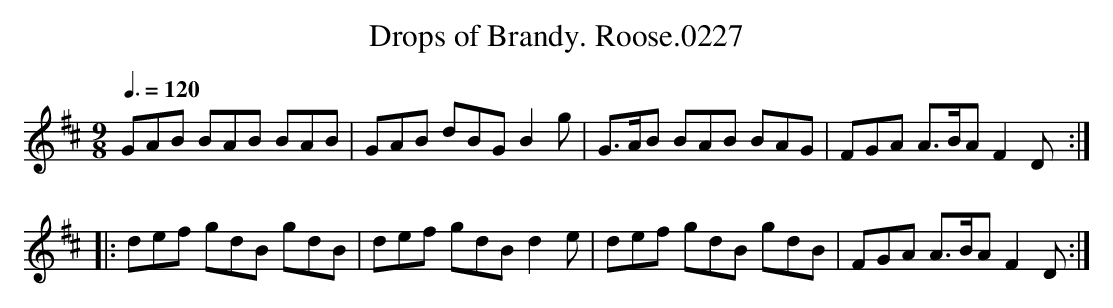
X:1
T:Drops of Brandy. Roose.0227
M:9/8
L:1/8
Q:3/8=120
K:D
GAB BAB BAB|GAB dBG B2g|G>AB BAB BAG|FGA A>BA F2D:|
|:def gdB gdB|def gdB d2e|def gdB gdB|FGA A>BA F2D:|
